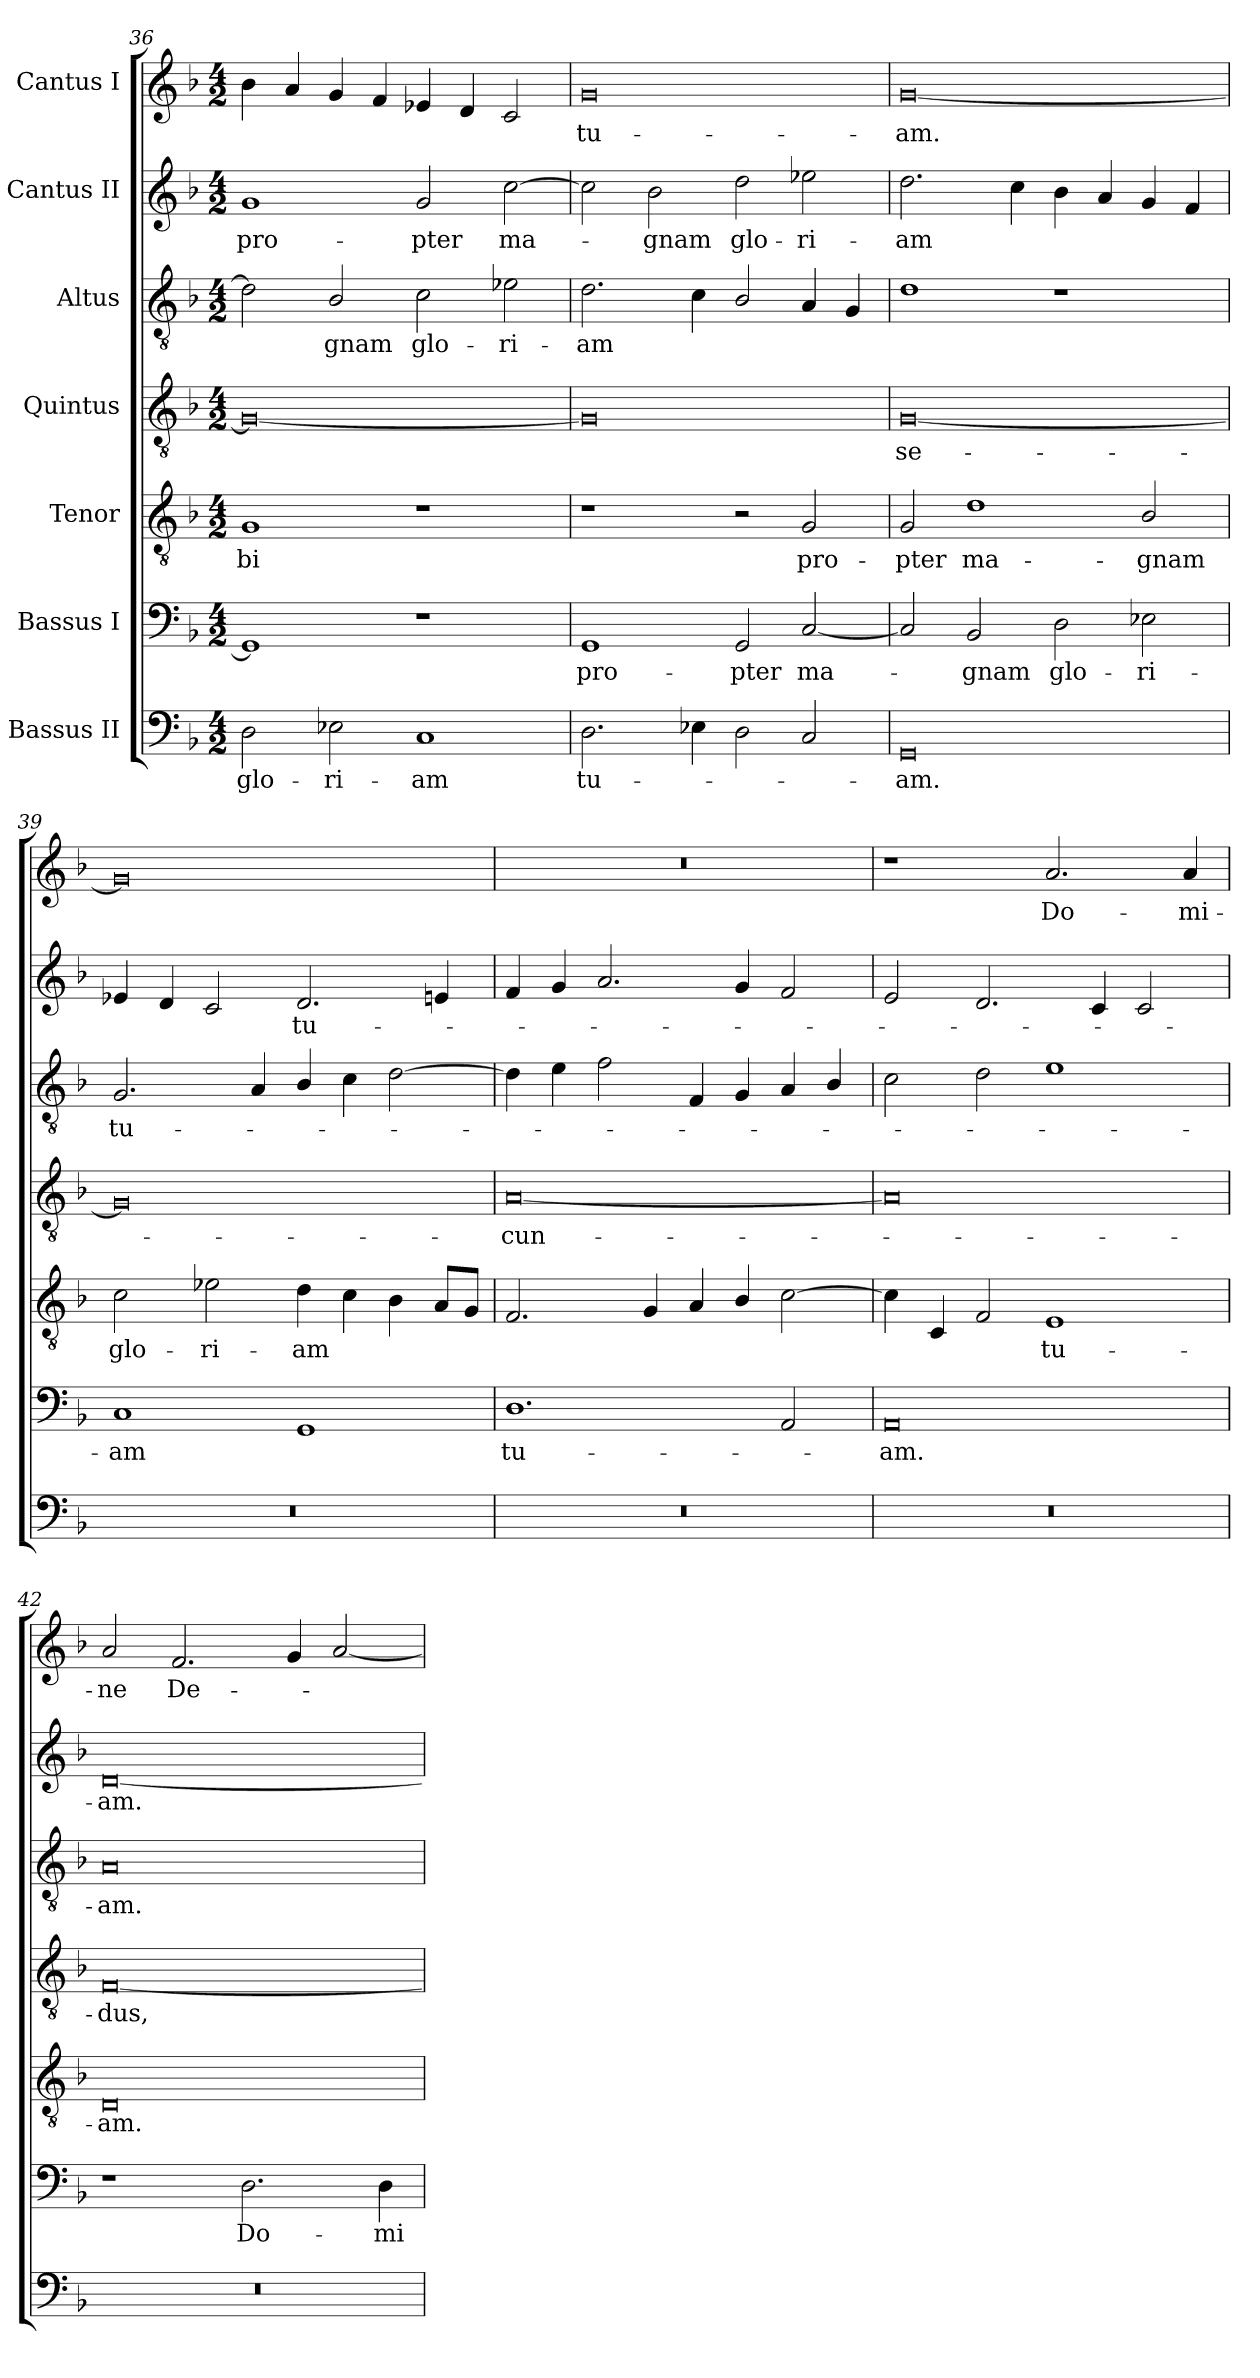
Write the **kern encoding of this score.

**kern	**text	**kern	**text	**kern	**text	**kern	**text	**kern	**text	**kern	**text	**kern	**text
*part7	*part7	*part6	*part6	*part5	*part5	*part4	*part4	*part3	*part3	*part2	*part2	*part1	*part1
*staff7	*staff7	*staff6	*staff6	*staff5	*staff5	*staff4	*staff4	*staff3	*staff3	*staff2	*staff2	*staff1	*staff1
*I"Bassus II	*	*I"Bassus I	*	*I"Tenor	*	*I"Quintus	*	*I"Altus	*	*I"Cantus II	*	*I"Cantus I	*
*clefF4	*	*clefF4	*	*clefGv2	*	*clefGv2	*	*clefGv2	*	*clefG2	*	*clefG2	*
*k[b-]	*	*k[b-]	*	*k[b-]	*	*k[b-]	*	*k[b-]	*	*k[b-]	*	*k[b-]	*
*M4/2	*	*M4/2	*	*M4/2	*	*M4/2	*	*M4/2	*	*M4/2	*	*M4/2	*
=36	=36	=36	=36	=36	=36	=36	=36	=36	=36	=36	=36	=36	=36
2D\	glo-	1GG/]	.	1G/	-bi	0G/_	.	2d\]	.	1g/	pro-	4b-\	.
.	.	.	.	.	.	.	.	.	.	.	.	4a/	.
2E-X\	-ri-	.	.	.	.	.	.	2B-/	-gnam	.	.	4g/	.
.	.	.	.	.	.	.	.	.	.	.	.	4f/	.
1C/	-am	1r	.	1r	.	.	.	2c\	glo-	2g/	-pter	4e-X/	.
.	.	.	.	.	.	.	.	.	.	.	.	4d/	.
.	.	.	.	.	.	.	.	2e-X\	-ri-	[2cc\	ma-	2c/	.
=37	=37	=37	=37	=37	=37	=37	=37	=37	=37	=37	=37	=37	=37
2.D\	tu-	1GG/	pro-	1r	.	0G/]	.	2.d\	-am	2cc\]	.	0g/	tu-
.	.	.	.	.	.	.	.	.	.	2b-\	-gnam	.	.
4E-X\	.	.	.	.	.	.	.	4c\	.	.	.	.	.
2D\	.	2GG/	-pter	2r	.	.	.	2B-/	.	2dd\	glo-	.	.
2C/	.	[2C/	ma-	2G/	pro-	.	.	4A/	.	2ee-X\	-ri-	.	.
.	.	.	.	.	.	.	.	4G/	.	.	.	.	.
=38	=38	=38	=38	=38	=38	=38	=38	=38	=38	=38	=38	=38	=38
0GG/	-am.	2C/]	.	2G/	-pter	[0G/	se-	1d\	.	2.dd\	-am	[0g/	-am.
.	.	2BB-/	-gnam	1d\	ma-	.	.	.	.	.	.	.	.
.	.	.	.	.	.	.	.	.	.	4cc\	.	.	.
.	.	2D\	glo-	.	.	.	.	1r	.	4b-\	.	.	.
.	.	.	.	.	.	.	.	.	.	4a/	.	.	.
.	.	2E-X\	-ri-	2B-/	-gnam	.	.	.	.	4g/	.	.	.
.	.	.	.	.	.	.	.	.	.	4f/	.	.	.
=39	=39	=39	=39	=39	=39	=39	=39	=39	=39	=39	=39	=39	=39
0r	.	1C/	-am	2c\	glo-	0G/]	.	2.G/	tu-	4e-X/	.	0g/]	.
.	.	.	.	.	.	.	.	.	.	4d/	.	.	.
.	.	.	.	2e-X\	-ri-	.	.	.	.	2c/	.	.	.
.	.	.	.	.	.	.	.	4A/	.	.	.	.	.
.	.	1GG/	.	4d\	-am	.	.	4B-/	.	2.d/	tu-	.	.
.	.	.	.	4c\	.	.	.	4c\	.	.	.	.	.
.	.	.	.	4B-\	.	.	.	[2d\	.	.	.	.	.
.	.	.	.	8A/L	.	.	.	.	.	4en/	.	.	.
.	.	.	.	8G/J	.	.	.	.	.	.	.	.	.
=40	=40	=40	=40	=40	=40	=40	=40	=40	=40	=40	=40	=40	=40
0r	.	1.D\	tu-	2.F/	.	[0A/	-cun-	4d\]	.	4f/	.	0r	.
.	.	.	.	.	.	.	.	4e\	.	4g/	.	.	.
.	.	.	.	.	.	.	.	2f\	.	2.a/	.	.	.
.	.	.	.	4G/	.	.	.	.	.	.	.	.	.
.	.	.	.	4A/	.	.	.	4F/	.	.	.	.	.
.	.	.	.	4B-/	.	.	.	4G/	.	4g/	.	.	.
.	.	2AA/	.	[2c\	.	.	.	4A/	.	2f/	.	.	.
.	.	.	.	.	.	.	.	4B-/	.	.	.	.	.
=41	=41	=41	=41	=41	=41	=41	=41	=41	=41	=41	=41	=41	=41
0r	.	0AA/	-am.	4c\]	.	0A/]	.	2c\	.	2e/	.	1r	.
.	.	.	.	4C/	.	.	.	.	.	.	.	.	.
.	.	.	.	2F/	.	.	.	2d\	.	2.d/	.	.	.
.	.	.	.	1E/	tu-	.	.	1e\	.	.	.	2.a/	Do-
.	.	.	.	.	.	.	.	.	.	4c/	.	.	.
.	.	.	.	.	.	.	.	.	.	2c/	.	.	.
.	.	.	.	.	.	.	.	.	.	.	.	4a/	-mi-
=42	=42	=42	=42	=42	=42	=42	=42	=42	=42	=42	=42	=42	=42
0r	.	1r	.	0D/	-am.	[0F/	-dus,	0A/	-am.	[0d/	-am.	2a/	-ne
.	.	.	.	.	.	.	.	.	.	.	.	2.f/	De-
.	.	2.D\	Do-	.	.	.	.	.	.	.	.	.	.
.	.	.	.	.	.	.	.	.	.	.	.	4g/	.
.	.	.	.	.	.	.	.	.	.	.	.	[2a/	.
.	.	4D\	-mi-	.	.	.	.	.	.	.	.	.	.
=	=	=	=	=	=	=	=	=	=	=	=	=	=
*-	*-	*-	*-	*-	*-	*-	*-	*-	*-	*-	*-	*-	*-
